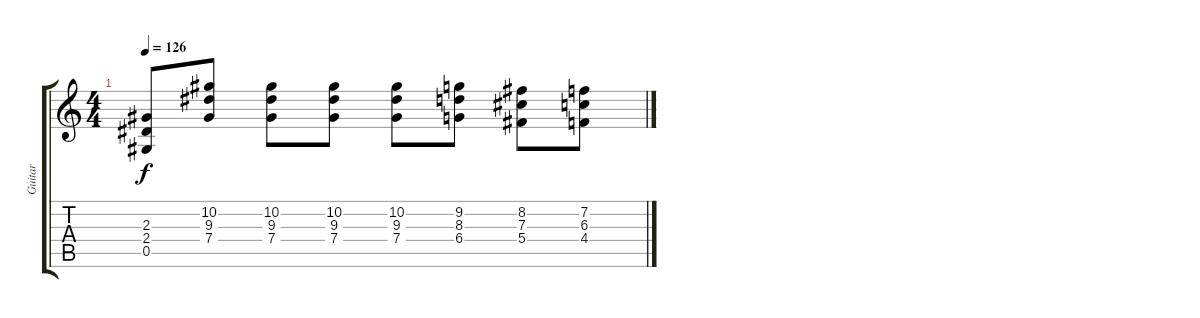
\track ("Guitar" "Guitar") {instrument distortionguitar}
\staff {score tabs}
\tuning (Eb4 Bb3 Gb3 Db3 Ab2 Eb2) {hide}
\ts (4 4)
\tempo 126
\clef g2
\ks c
(2.3{t} 2.4{t} 0.5{t}).8{dy f} (10.2 9.3 7.4).8 (10.2 9.3 7.4).8 (10.2 9.3 7.4).8 (10.2 9.3 7.4).8 (9.2 8.3 6.4).8 (8.2 7.3 5.4).8 (7.2 6.3 4.4).8
